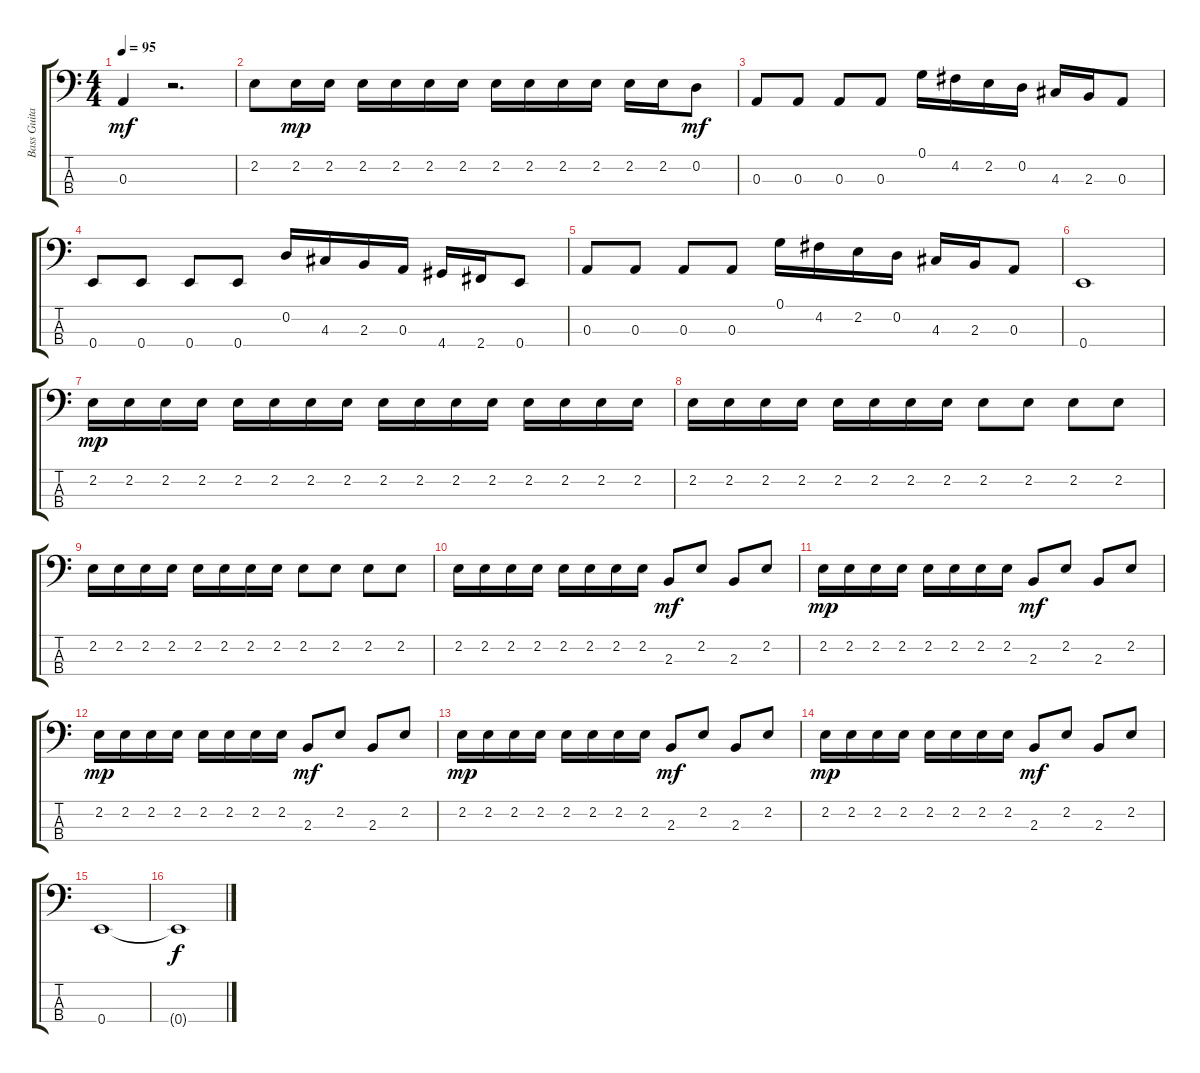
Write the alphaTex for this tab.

\track ("Bass Guitar" "Bass Guita") {instrument electricbassfinger}
\staff {score tabs}
\tuning (G2 D2 A1 E1) {hide}
\ts (4 4)
\tempo 95
\clef f4
\ks c
0.3.4{dy mf} r.2{d} |
2.2.8{volume 11} 2.2.16{dy mp} 2.2.16 2.2.16 2.2.16 2.2.16 2.2.16 2.2.16 2.2.16 2.2.16 2.2.16 2.2.16 2.2.16 0.2.8{dy mf} |
0.3.8 0.3.8 0.3.8 0.3.8 0.1.16 4.2.16 2.2.16 0.2.16 4.3.16 2.3.16 0.3.8 |
0.4.8 0.4.8 0.4.8 0.4.8 0.2.16 4.3.16 2.3.16 0.3.16 4.4.16 2.4.16 0.4.8 |
0.3.8 0.3.8 0.3.8 0.3.8 0.1.16 4.2.16 2.2.16 0.2.16 4.3.16 2.3.16 0.3.8 |
0.4.1 |
2.2.16{dy mp volume 11} 2.2.16 2.2.16 2.2.16 2.2.16 2.2.16 2.2.16 2.2.16 2.2.16 2.2.16 2.2.16 2.2.16 2.2.16 2.2.16 2.2.16 2.2.16 |
2.2.16 2.2.16 2.2.16 2.2.16 2.2.16 2.2.16 2.2.16 2.2.16 2.2.8 2.2.8 2.2.8 2.2.8 |
2.2.16 2.2.16 2.2.16 2.2.16 2.2.16 2.2.16 2.2.16 2.2.16 2.2.8 2.2.8 2.2.8 2.2.8 |
2.2.16 2.2.16 2.2.16 2.2.16 2.2.16 2.2.16 2.2.16 2.2.16 2.3.8{dy mf} 2.2.8 2.3.8 2.2.8 |
2.2.16{dy mp} 2.2.16 2.2.16 2.2.16 2.2.16 2.2.16 2.2.16 2.2.16 2.3.8{dy mf} 2.2.8 2.3.8 2.2.8 |
2.2.16{dy mp} 2.2.16 2.2.16 2.2.16 2.2.16 2.2.16 2.2.16 2.2.16 2.3.8{dy mf} 2.2.8 2.3.8 2.2.8 |
2.2.16{dy mp} 2.2.16 2.2.16 2.2.16 2.2.16 2.2.16 2.2.16 2.2.16 2.3.8{dy mf} 2.2.8 2.3.8 2.2.8 |
2.2.16{dy mp} 2.2.16 2.2.16 2.2.16 2.2.16 2.2.16 2.2.16 2.2.16 2.3.8{dy mf} 2.2.8 2.3.8 2.2.8 |
0.4.1 |
0.4{t}.1{dy f}
